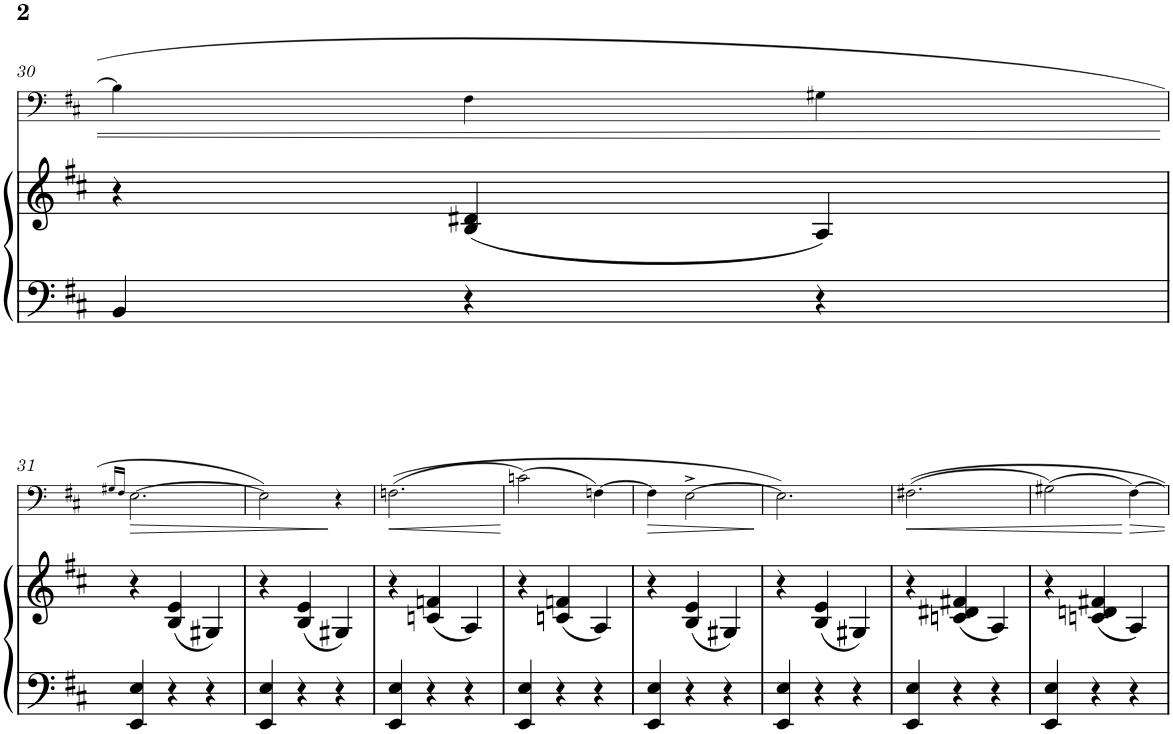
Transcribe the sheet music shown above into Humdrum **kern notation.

**kern	**kern	**kern	**dynam
*part2	*part2	*part1	*part1
*staff3	*staff2	*staff1	*staff1
*I"Piano	*	*I"Trombone	*
*I'Pno	*	*I'Trb	*
!!LO:PB:g=z
*clefF4	*clefG2	*clefF4	*
*k[f#c#]	*k[f#c#]	*k[f#c#]	*
*M3/4	*M3/4	*M3/4	*
=30	=30	=30	=30
4BB/	4r	4B\]	.
4r	(4B/ 4d#X/	4F#\	.
4r	4A/)	4G#X\	.
!!LO:LB:g=z
=31	=31	=31	=31
.	.	16qG#X/LL	.
.	.	16qF#/JJ	.
4EE/ 4E/	4r	[2.E\	.
4r	(4B/ 4e/	.	.
4r	4G#X/)	.	.
=32	=32	=32	=32
4EE/ 4E/	4r	2E\]	.
4r	(4B/ 4e/	.	.
4r	4G#X/)	4r	.
=33	=33	=33	=33
!	!	!	!LO:HP:b
4EE/ 4E/	4r	((2.Fn\	<
4r	(4cn/ 4fn/	.	.
4r	4A/)	.	.
.	.	.	[
=34	=34	=34	=34
4EE/ 4E/	4r	(2cn\)	.
4r	(4cn/ 4fn/	.	.
4r	4A/)	[4Fn\)	.
=35	=35	=35	=35
!	!	!	!LO:HP:b
4EE/ 4E/	4r	4F\]	>
4r	(4B/ 4e/	[2E^\	.
4r	4G#X/)	.	.
.	.	.	]
=36	=36	=36	=36
4EE/ 4E/	4r	2.E\])	.
4r	(4B/ 4e/	.	.
4r	4G#X/)	.	.
=37	=37	=37	=37
!	!	!	!LO:HP:b
4EE/ 4E/	4r	(2.F#X\	<
4r	(4cn/ 4d#X/ 4f#X/	.	.
4r	4A/)	.	.
=38	=38	=38	=38
4EE/ 4E/	4r	(2G#X\)	.
4r	(4cn/ 4dn/ 4f#X/	.	.
4r	4A/)	[4F#\)	[
=	=	=	=
*-	*-	*-	*-
